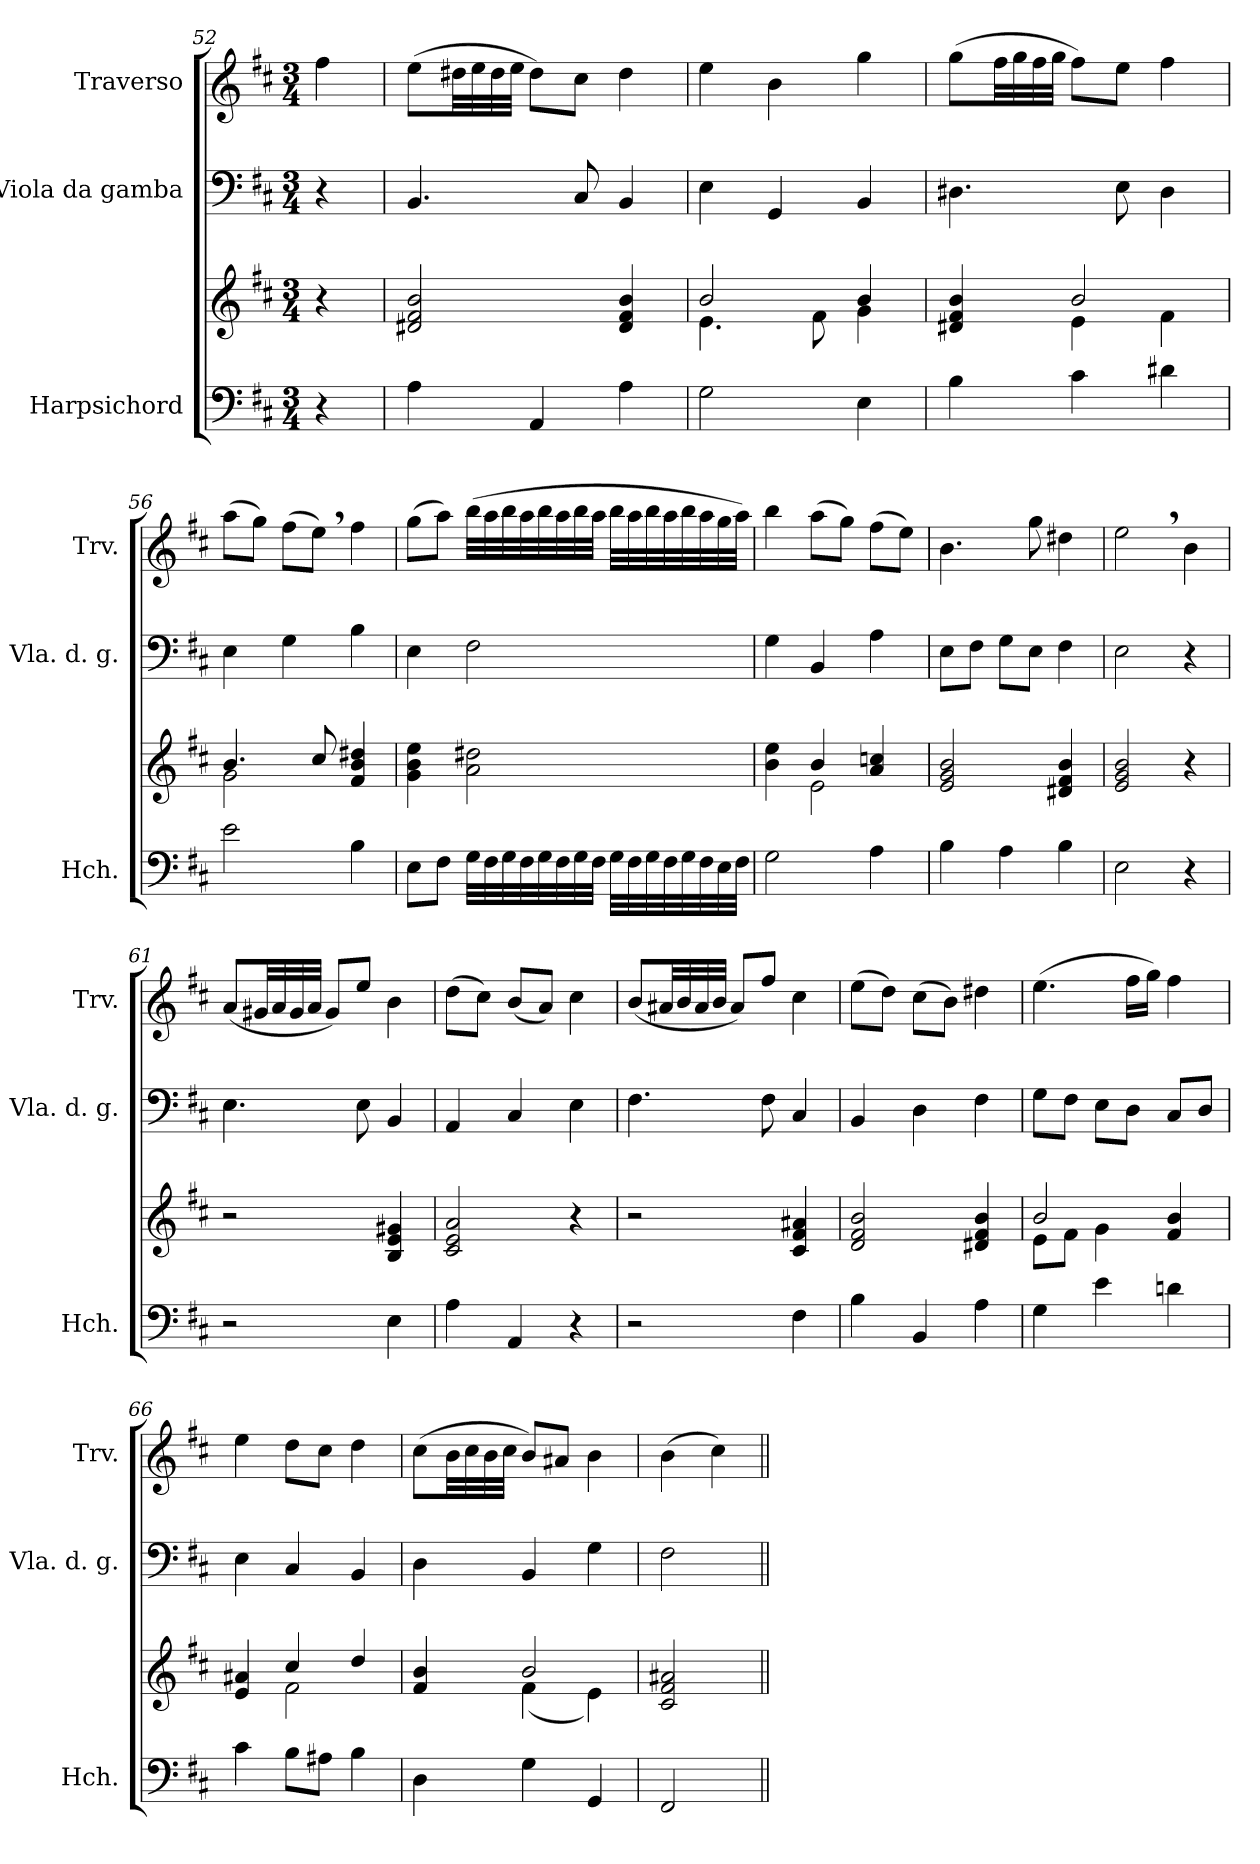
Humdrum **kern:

**kern	**kern	**kern	**kern
*part3	*part3	*part2	*part1
*staff4	*staff3	*staff2	*staff1
*I"Harpsichord	*	*I"Viola da gamba	*I"Traverso
*I'Hch.	*	*I'Vla. d. g.	*I'Trv.
*clefF4	*clefG2	*clefF4	*clefG2
*k[f#c#]	*k[f#c#]	*k[f#c#]	*k[f#c#]
*M3/4	*M3/4	*M3/4	*M3/4
=52	=52	=52	=52
4r	4r	4r	4ff#\
=53	=53	=53	=53
4A\	2d#X/ 2f#/ 2b/	4.BB/	(>8ee\L
.	.	.	32dd#X\LL
.	.	.	32ee\
.	.	.	32dd#\
.	.	.	32ee\JJJ
4AA/	.	.	8dd#\L)
.	.	8C#/	8cc#\J
4A\	4d#/ 4f#/ 4b/	4BB/	4dd#\
=54	=54	=54	=54
*	*^	*	*
2G\	2b/	4.e\	4E\	4ee\
.	.	.	4GG/	4b\
.	.	8f#\	.	.
4E\	4b/	4g\	4BB/	4gg\
=55	=55	=55	=55	=55
4B\	4d#X/ 4f#/ 4b/	4ryy	4.D#X\	(>8gg\L
.	.	.	.	32ff#\LL
.	.	.	.	32gg\
.	.	.	.	32ff#\
.	.	.	.	32gg\JJJ
4c#\	2b/	4e\	.	8ff#\L)
.	.	.	8E\	8ee\J
4d#X\	.	4f#\	4D#\	4ff#\
=56	=56	=56	=56	=56
2e\	4.b/	2g\	4E\	(>8aa\L
.	.	.	.	8gg\J)
.	.	.	4G\	(>8ff#\L
.	8cc#/	.	.	8ee,\J)
4B\	4f#/ 4b/ 4dd#X/	4ryy	4B\	4ff#\
!!LO:PB:g=z
=57	=57	=57	=57	=57
8E\L	2.ryy	4g\ 4b\ 4ee\	4E\	(>8gg\L
8F#\J	.	.	.	8aa\J)
32G\LLL	.	2a\ 2dd#X\	2F#\	(>32bb\LLL
32F#\	.	.	.	32aa\
32G\	.	.	.	32bb\
32F#\	.	.	.	32aa\
32G\	.	.	.	32bb\
32F#\	.	.	.	32aa\
32G\	.	.	.	32bb\
32F#\JJJ	.	.	.	32aa\JJJ
32G\LLL	.	.	.	32bb\LLL
32F#\	.	.	.	32aa\
32G\	.	.	.	32bb\
32F#\	.	.	.	32aa\
32G\	.	.	.	32bb\
32F#\	.	.	.	32aa\
32E\	.	.	.	32gg\
32F#\JJJ	.	.	.	32aa\JJJ)
=58	=58	=58	=58	=58
2G\	4ryy	4b\ 4ee\	4G\	4bb\
.	4b/	2e\	4BB/	(>8aa\L
.	.	.	.	8gg\J)
4A\	4a/ 4ccn/	.	4A\	(>8ff#\L
.	.	.	.	8ee\J)
*	*v	*v	*	*
=59	=59	=59	=59
4B\	2e/ 2g/ 2b/	8E\L	4.b\
.	.	8F#\J	.
4A\	.	8G\L	.
.	.	8E\J	8gg\
4B\	4d#X/ 4f#/ 4b/	4F#\	4dd#X\
=60	=60	=60	=60
2E\	2e/ 2g/ 2b/	2E\	2ee,\
4r	4r	4r	4b\
!!LO:LB:g=z
=61	=61	=61	=61
2r	2r	4.E\	(<8a/L
.	.	.	32g#X/LL
.	.	.	32a/
.	.	.	32g#/
.	.	.	32a/JJJ
.	.	.	8g#/L)
.	.	8E\	8ee/J
4E\	4B/ 4e/ 4g#X/	4BB/	4b\
=62	=62	=62	=62
4A\	2c#/ 2e/ 2a/	4AA/	(>8dd\L
.	.	.	8cc#\J)
4AA/	.	4C#/	(<8b/L
.	.	.	8a/J)
4r	4r	4E\	4cc#\
=63	=63	=63	=63
2r	2r	4.F#\	(<8b/L
.	.	.	32a#X/LL
.	.	.	32b/
.	.	.	32a#/
.	.	.	32b/JJJ
.	.	.	8a#/L)
.	.	8F#\	8ff#/J
4F#\	4c#/ 4f#/ 4a#X/	4C#/	4cc#\
=64	=64	=64	=64
4B\	2d/ 2f#/ 2b/	4BB/	(>8ee\L
.	.	.	8dd\J)
4BB/	.	4D\	(>8cc#\L
.	.	.	8b\J)
4A\	4d#X/ 4f#/ 4b/	4F#\	4dd#X\
=65	=65	=65	=65
*	*^	*	*
4G\	2b/	8e\L	8G\L	(>4.ee\
.	.	8f#\J	8F#\J	.
4e\	.	4g\	8E\L	.
.	.	.	8D\J	16ff#\LL
.	.	.	.	16gg\JJ)
4dn\	4f#/ 4b/	4ryy	8C#/L	4ff#\
.	.	.	8D/J	.
=66	=66	=66	=66	=66
4c#\	4e/ 4a#X/	4ryy	4E\	4ee\
8B\L	4cc#/	2f#\	4C#/	8dd\L
8A#X\J	.	.	.	8cc#\J
4B\	4dd/	.	4BB/	4dd\
!!LO:LB:g=z
=67	=67	=67	=67	=67
4D\	4f#/ 4b/	4ryy	4D\	(>8cc#\L
.	.	.	.	32b\LL
.	.	.	.	32cc#\
.	.	.	.	32b\
.	.	.	.	32cc#\JJJ
4G\	2b/	(<4f#\	4BB/	8b/L)
.	.	.	.	8a#X/J
4GG/	.	4e\)	4G\	4b\
*	*v	*v	*	*
=68	=68	=68	=68
2FF#/	2c#/ 2f#/ 2a#X/	2F#\	(>4b\
.	.	.	4cc#\)
=||	=||	=||	=||
*-	*-	*-	*-
